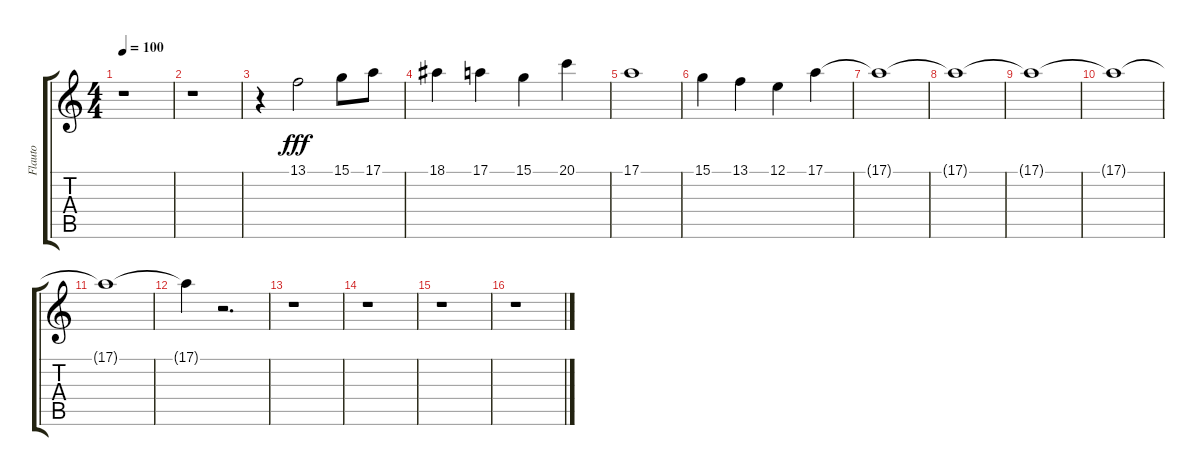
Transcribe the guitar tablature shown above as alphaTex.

\track ("Flauto" "Flauto") {instrument flute}
\staff {score tabs}
\tuning (E4 B3 G3 D3 A2 E2) {hide}
\ts (4 4)
\tempo 100
\clef g2
\ks c
r.1{dy fff} |
r.1 |
r.4 13.1.2 15.1.8 17.1.8 |
18.1.4 17.1.4 15.1.4 20.1.4 |
17.1.1 |
15.1.4 13.1.4 12.1.4 17.1.4 |
17.1{t}.1 |
17.1{t}.1 |
17.1{t}.1 |
17.1{t}.1 |
17.1{t}.1 |
17.1{t}.4 r.2{d} |
r.1 |
r.1 |
r.1 |
r.1
